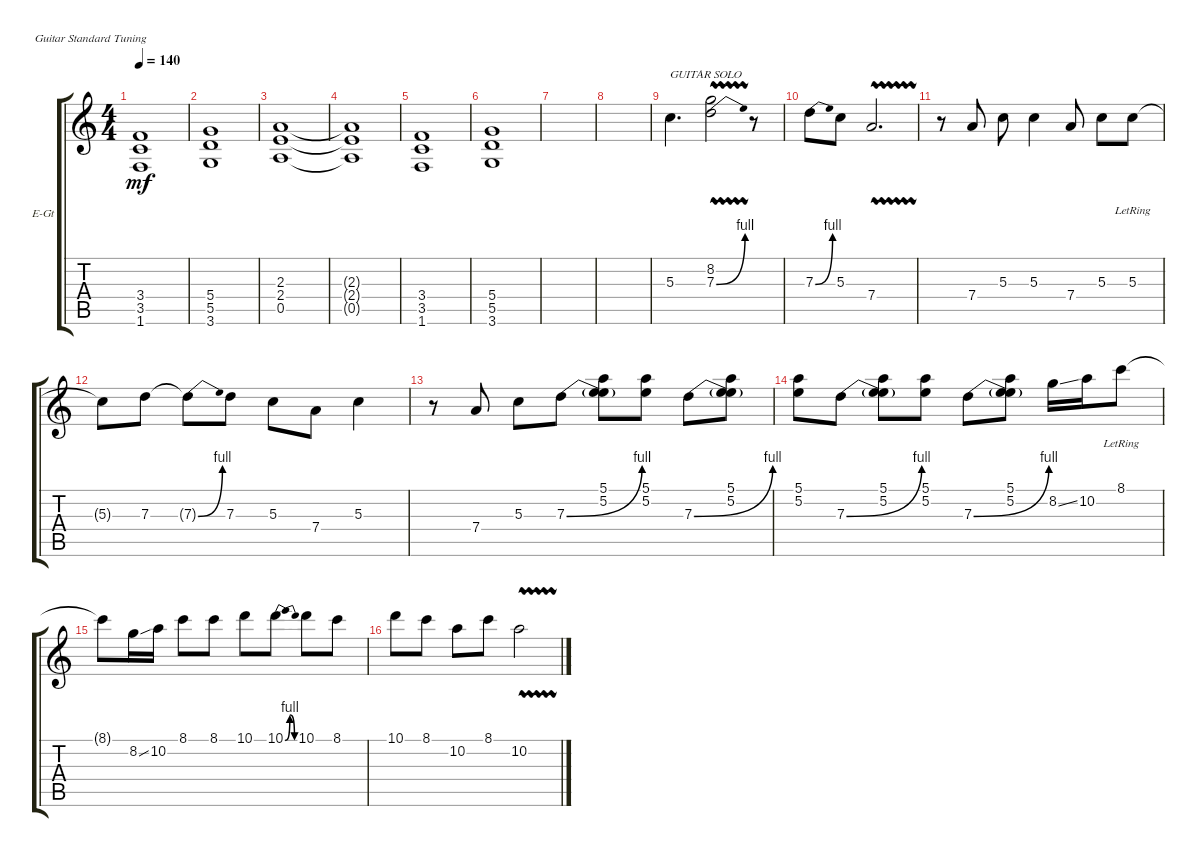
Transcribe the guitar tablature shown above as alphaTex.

\defaultSystemsLayout 4
\bracketExtendMode groupsimilarinstruments
\multiTrackTrackNamePolicy hidden
\firstSystemTrackNameOrientation horizontal
\otherSystemsTrackNameOrientation horizontal
\track ("Electric Guitar" "E-Gt") {instrument distortionguitar}
\staff {score tabs}
\tuning (E4 B3 G3 D3 A2 E2)
\ts (4 4)
\tempo 140
\clef g2
\scale
0.25
\ks aminor
(1.6 3.5 3.4).1{dy mf} |
\scale
0.25 (3.6 5.5 5.4).1 |
\scale
0.241429 (0.5 2.4 2.3).1 |
\scale
0.258523 (0.5{t} 2.4{t} 2.3{t}).1 |
(1.6 3.5 3.4).1 |
(3.6 5.5 5.4).1 |
|
|
\scale
0.324352 5.3.4{d txt "GUITAR SOLO"} (7.3{be (bend 0 0 15 4) vw} 8.2).2 r.8 |
\scale
0.301709 7.3{be (bend 0 0 15 4)}.8 5.3.8 7.4{vw}.2{d} |
\scale
0.374164 r.8 7.4.8 5.3.8 5.3.4 7.4.8 5.3.8 5.3{lr}.8 |
\scale
0.324471 5.3{t}.8 7.3.8 7.3{be (bend 0 0 15 4) t}.8 7.3.8 5.3.8 7.4.8 5.3.4 |
\scale
0.340395 r.8 7.4.8 5.3.8 7.3{be (bend 0 0 15 4)}.8 (5.2 5.1 7.3{t}).8 (5.2 5.1).8 7.3{be (bend 0 0 15 4)}.8 (5.2 5.1 7.3{t}).8 |
\scale
0.335369 (5.2 5.1).8 7.3{be (bend 0 0 15 4)}.8 (5.2 5.1 7.3{t}).8 (5.2 5.1).8 7.3{be (bend 0 0 15 4)}.8 (5.2 5.1 7.3{t}).8 8.2{ss}.16 10.2.16 8.1{lr}.8 |
\scale
0.321367 8.1{t}.8 8.2{ss}.16 10.2.16 8.1.8 8.1.8 10.1.8 10.1{be (bendrelease 0 0 17.4 4 29.4 4 59.4 0)}.8 10.1.8 8.1.8 |
\scale
0.344767 10.1.8 8.1.8 10.2.8 8.1.8 10.2{vw}.2
